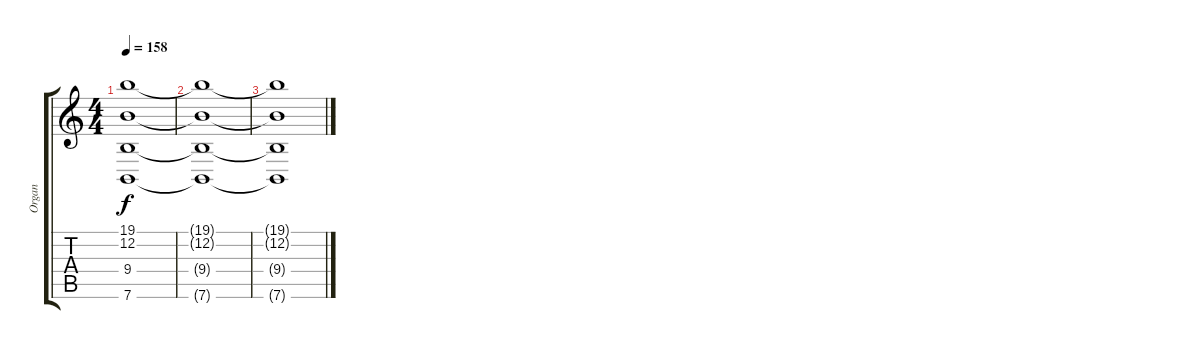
\track ("Organ" "Organ") {instrument drawbarorgan}
\staff {score tabs}
\tuning (E4 B3 G3 D3 A2 E2) {hide}
\ts (4 4)
\tempo 158
\clef g2
\ks c
(19.1{t} 12.2{t} 9.4{t} 7.6{t}).1{dy f} |
(19.1{t} 12.2{t} 9.4{t} 7.6{t}).1{volume 0} |
(19.1{t} 12.2{t} 9.4{t} 7.6{t}).1
